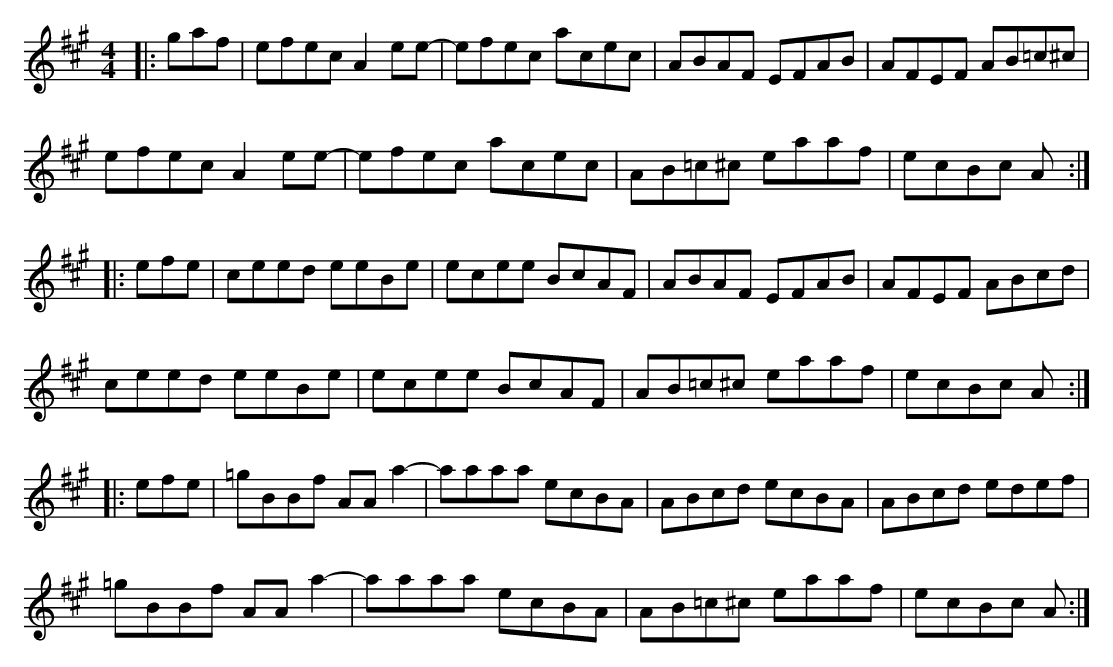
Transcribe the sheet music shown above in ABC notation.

X:1
M:4/4
K:A
|: gaf|efec A2 ee-|efec acec|ABAF EFAB|AFEF AB=c^c|
efec A2 ee-|efec acec|AB=c^c eaaf|ecBc A:|
|:efe|ceed eeBe|ecee BcAF|ABAF EFAB|AFEF ABcd|
ceed eeBe|ecee BcAF|AB=c^c eaaf|ecBc A:|
|:efe|=gBBf AA a2-|aaaa ecBA| ABcd ecBA| ABcd edef|
=gBBf AA a2-|aaaa ecBA|AB=c^c eaaf|ecBc A:|
